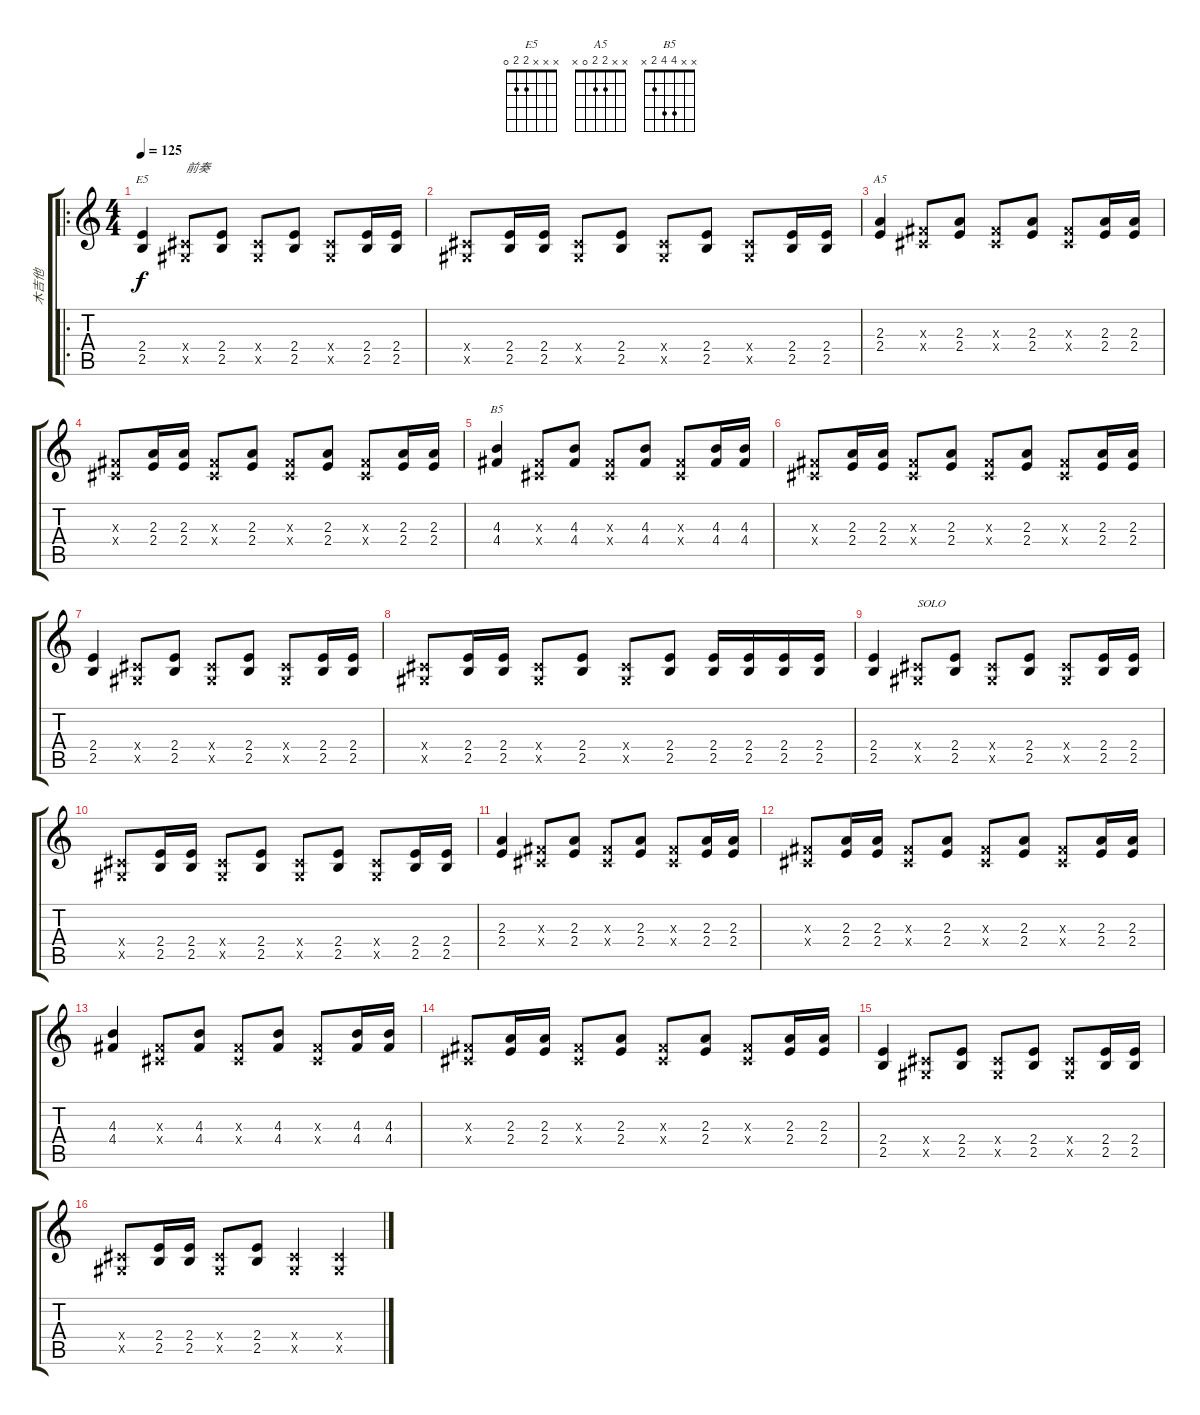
\track ("木吉他" "木吉他") {instrument acousticguitarsteel}
\staff {score tabs}
\tuning (E4 B3 G3 D3 A2 E2) {hide}
\chord ("E5" x x x 2 2 0)
\chord ("A5" x x 2 2 0 x)
\chord ("B5" x x 4 4 2 x)
\ro
\ts (4 4)
\tempo 125
\clef g2
\ks c
(2.4 2.5).4{ch "E5" dy f instrument acousticguitarsteel} (-1.4{x} -1.5{x}).8{txt "前奏"} (2.4 2.5).8 (-1.4{x} -1.5{x}).8 (2.4 2.5).8 (-1.4{x} -1.5{x}).8 (2.4 2.5).16 (2.4 2.5).16 |
(-1.4{x} -1.5{x}).8 (2.4 2.5).16 (2.4 2.5).16 (-1.4{x} -1.5{x}).8 (2.4 2.5).8 (-1.4{x} -1.5{x}).8 (2.4 2.5).8 (-1.4{x} -1.5{x}).8 (2.4 2.5).16 (2.4 2.5).16 |
(2.3 2.4).4{ch "A5"} (-1.3{x} -1.4{x}).8 (2.3 2.4).8 (-1.3{x} -1.4{x}).8 (2.3 2.4).8 (-1.3{x} -1.4{x}).8 (2.3 2.4).16 (2.3 2.4).16 |
(-1.3{x} -1.4{x}).8 (2.3 2.4).16 (2.3 2.4).16 (-1.3{x} -1.4{x}).8 (2.3 2.4).8 (-1.3{x} -1.4{x}).8 (2.3 2.4).8 (-1.3{x} -1.4{x}).8 (2.3 2.4).16 (2.3 2.4).16 |
(4.3 4.4).4{ch "B5"} (-1.3{x} -1.4{x}).8 (4.3 4.4).8 (-1.3{x} -1.4{x}).8 (4.3 4.4).8 (-1.3{x} -1.4{x}).8 (4.3 4.4).16 (4.3 4.4).16 |
(-1.3{x} -1.4{x}).8 (2.3 2.4).16 (2.3 2.4).16 (-1.3{x} -1.4{x}).8 (2.3 2.4).8 (-1.3{x} -1.4{x}).8 (2.3 2.4).8 (-1.3{x} -1.4{x}).8 (2.3 2.4).16 (2.3 2.4).16 |
(2.4 2.5).4 (-1.4{x} -1.5{x}).8 (2.4 2.5).8 (-1.4{x} -1.5{x}).8 (2.4 2.5).8 (-1.4{x} -1.5{x}).8 (2.4 2.5).16 (2.4 2.5).16 |
(-1.4{x} -1.5{x}).8 (2.4 2.5).16 (2.4 2.5).16 (-1.4{x} -1.5{x}).8 (2.4 2.5).8 (-1.4{x} -1.5{x}).8 (2.4 2.5).8 (2.4 2.5).16 (2.4 2.5).16 (2.4 2.5).16 (2.4 2.5).16 |
(2.4 2.5).4 (-1.4{x} -1.5{x}).8{txt "SOLO"} (2.4 2.5).8 (-1.4{x} -1.5{x}).8 (2.4 2.5).8 (-1.4{x} -1.5{x}).8 (2.4 2.5).16 (2.4 2.5).16 |
(-1.4{x} -1.5{x}).8 (2.4 2.5).16 (2.4 2.5).16 (-1.4{x} -1.5{x}).8 (2.4 2.5).8 (-1.4{x} -1.5{x}).8 (2.4 2.5).8 (-1.4{x} -1.5{x}).8 (2.4 2.5).16 (2.4 2.5).16 |
(2.3 2.4).4 (-1.3{x} -1.4{x}).8 (2.3 2.4).8 (-1.3{x} -1.4{x}).8 (2.3 2.4).8 (-1.3{x} -1.4{x}).8 (2.3 2.4).16 (2.3 2.4).16 |
(-1.3{x} -1.4{x}).8 (2.3 2.4).16 (2.3 2.4).16 (-1.3{x} -1.4{x}).8 (2.3 2.4).8 (-1.3{x} -1.4{x}).8 (2.3 2.4).8 (-1.3{x} -1.4{x}).8 (2.3 2.4).16 (2.3 2.4).16 |
(4.3 4.4).4 (-1.3{x} -1.4{x}).8 (4.3 4.4).8 (-1.3{x} -1.4{x}).8 (4.3 4.4).8 (-1.3{x} -1.4{x}).8 (4.3 4.4).16 (4.3 4.4).16 |
(-1.3{x} -1.4{x}).8 (2.3 2.4).16 (2.3 2.4).16 (-1.3{x} -1.4{x}).8 (2.3 2.4).8 (-1.3{x} -1.4{x}).8 (2.3 2.4).8 (-1.3{x} -1.4{x}).8 (2.3 2.4).16 (2.3 2.4).16 |
(2.4 2.5).4 (-1.4{x} -1.5{x}).8 (2.4 2.5).8 (-1.4{x} -1.5{x}).8 (2.4 2.5).8 (-1.4{x} -1.5{x}).8 (2.4 2.5).16 (2.4 2.5).16 |
(-1.4{x} -1.5{x}).8 (2.4 2.5).16 (2.4 2.5).16 (-1.4{x} -1.5{x}).8 (2.4 2.5).8 (-1.4{x} -1.5{x}).4 (-1.4{x} -1.5{x}).4
